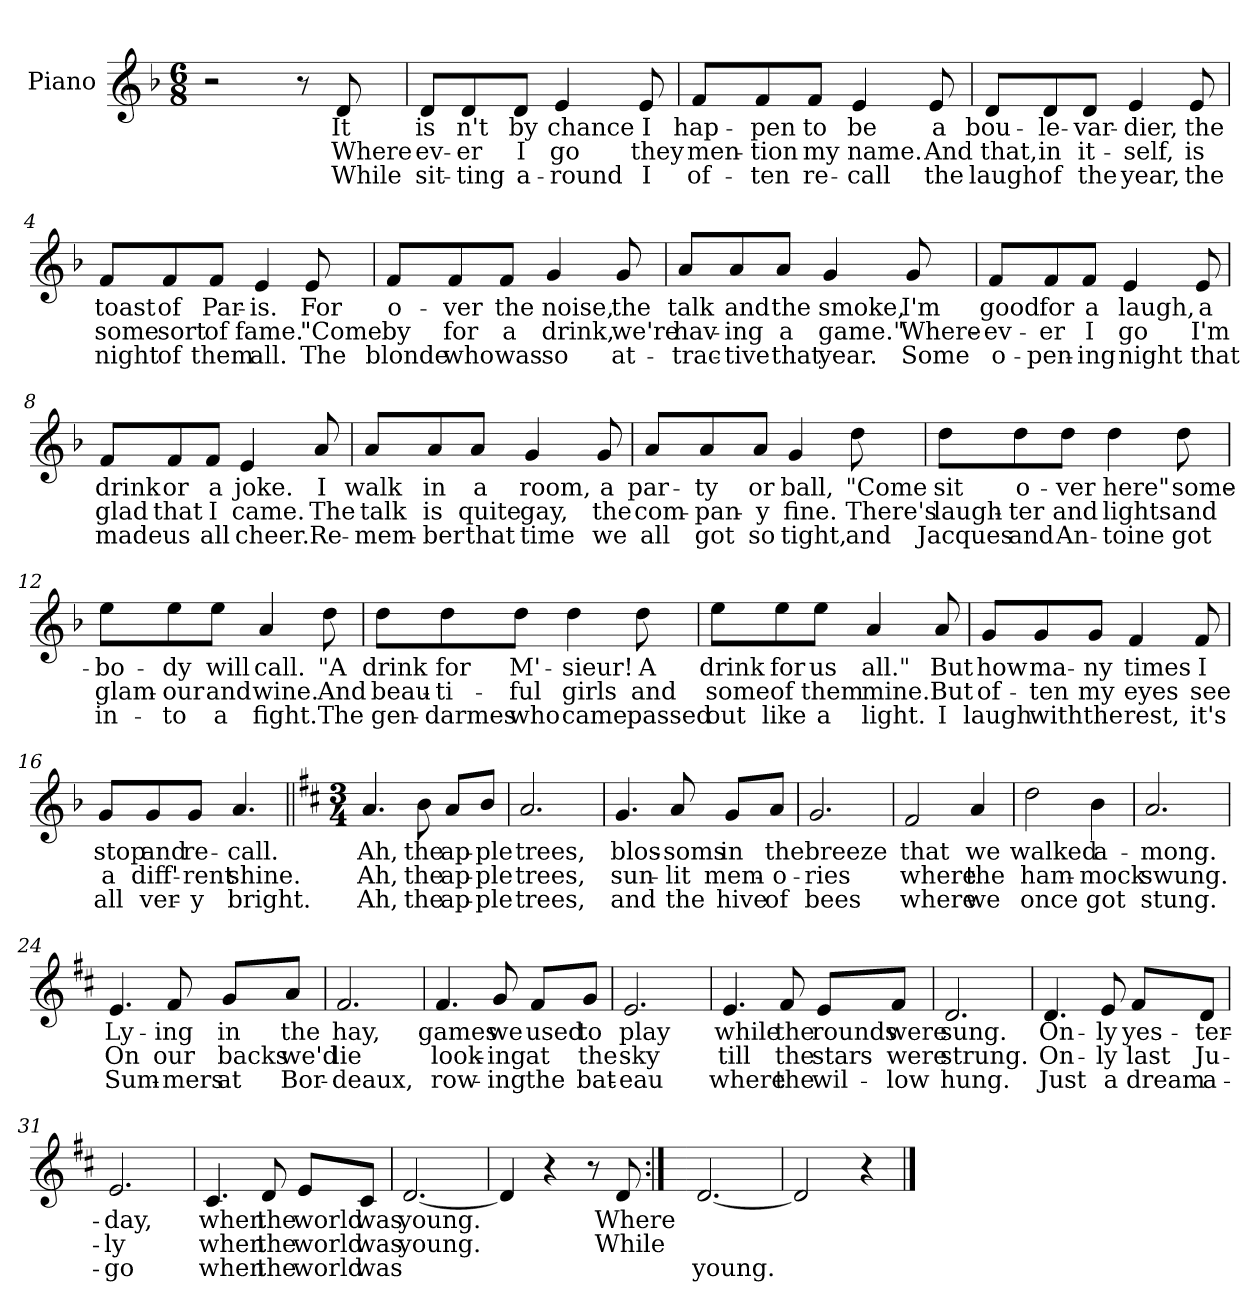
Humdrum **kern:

**kern	**text	**text	**text
*part1	*part1	*part1	*part1
*staff1	*staff1	*staff1	*staff1
*I"Piano	*	*	*
*I'Pno	*	*	*
*clefG2	*	*	*
*k[b-]	*	*	*
*F:	*	*	*
*M6/8	*	*	*
=	=	=	=
2r	.	.	.
8r	.	.	.
8d/	It	Where	While
=1	=1	=1	=1
8d/L	is	ev-	sit-
8d/	n't	-er	-ting
8d/J	by	I	a-
4e/	chance	go	-round
8e/	I	they	I
=2	=2	=2	=2
8f/L	hap-	men-	of-
8f/	-pen	-tion	-ten
8f/J	to	my	re-
4e/	be	name.	-call
8e/	a	And	the
=3	=3	=3	=3
8d/L	bou-	that,	laugh
8d/	-le-	in	of
8d/J	-var-	it-	the
4e/	-dier,	-self,	year,
8e/	the	is	the
!!LO:LB:g=z
=4	=4	=4	=4
8f/L	toast	some	night
8f/	of	sort	of
8f/J	Par-	of	them
4e/	-is.	fame.	all.
8e/	For	"Come	The
=5	=5	=5	=5
8f/L	o-	by	blonde
8f/	-ver	for	who
8f/J	the	a	was
4g/	noise,	drink,	so
8g/	the	we're	at-
=6	=6	=6	=6
8a/L	talk	hav-	-trac-
8a/	and	-ing	-tive
8a/J	the	a	that
4g/	smoke,	game."	year.
8g/	I'm	Where-	Some
!!LO:LB:g=z
=7	=7	=7	=7
8f/L	good	-ev-	o-
8f/	for	-er	-pen-
8f/J	a	I	-ing
4e/	laugh,	go	night
8e/	a	I'm	that
=8	=8	=8	=8
8f/L	drink	glad	made
8f/	or	that	us
8f/J	a	I	all
4e/	joke.	came.	cheer.
8a/	I	The	Re-
=9	=9	=9	=9
8a/L	walk	talk	-mem-
8a/	in	is	-ber
8a/J	a	quite	that
4g/	room,	gay,	time
8g/	a	the	we
!!LO:LB:g=z
=10	=10	=10	=10
8a/L	par-	com-	all
8a/	-ty	-pan-	got
8a/J	or	-y	so
4g/	ball,	fine.	tight,
8dd\	"Come	There's	and
=11	=11	=11	=11
8dd\L	sit	laugh-	Jacques
8dd\	o-	-ter	and
8dd\J	-ver	and	An-
4dd\	here"	lights	-toine
8dd\	some-	and	got
!!LO:LB:g=z
=12	=12	=12	=12
8ee\L	-bo-	glam-	in-
8ee\	-dy	-our	-to
8ee\J	will	and	a
4a/	call.	wine.	fight.
8dd\	"A	And	The
=13	=13	=13	=13
8dd\L	drink	beau-	gen-
8dd\	for	-ti-	-darmes
8dd\J	M'-	-ful	who
4dd\	-sieur!	girls	came
8dd\	A	and	passed
=14	=14	=14	=14
8ee\L	drink	some	out
8ee\	for	of	like
8ee\J	us	them	a
4a/	all."	mine.	light.
8a/	But	But	I
!!LO:PB:g=z
=15	=15	=15	=15
8g/L	how	of-	laugh
8g/	ma-	-ten	with
8g/J	-ny	my	the
4f/	times	eyes	rest,
8f/	I	see	it's
=16	=16	=16	=16
8g/L	stop	a	all
8g/	and	diff'-	ver-
8g/J	re-	-rent	-y
4.a/	-call.	shine.	bright.
!!LO:LB:g=z
=17||	=17||	=17||	=17||
*k[f#c#]	*	*	*
*D:	*	*	*
*M3/4	*	*	*
4.a/	Ah,	Ah,	Ah,
8b\	the	the	the
8a/L	ap-	ap-	ap-
8b/J	-ple	-ple	-ple
=18	=18	=18	=18
2.a/	trees,	trees,	trees,
=19	=19	=19	=19
4.g/	blos-	sun-	and
8a/	-soms	-lit	the
8g/L	in	mem-	hive
8a/J	the	-o-	of
=20	=20	=20	=20
2.g/	breeze	-ries	bees
!!LO:LB:g=z
=21	=21	=21	=21
2f#/	that	where	where
4a/	we	the	we
=22	=22	=22	=22
2dd\	walked	ham-	once
4b\	a-	-mock	got
=23	=23	=23	=23
2.a/	-mong.	swung.	stung.
=24	=24	=24	=24
4.e/	Ly-	On	Sum-
8f#/	-ing	our	-mers
8g/L	in	backs	at
8a/J	the	we'd	Bor-
!!LO:LB:g=z
=25	=25	=25	=25
2.f#/	hay,	lie	-deaux,
=26	=26	=26	=26
4.f#/	games	look-	row-
8g/	we	-ing	-ing
8f#/L	used	at	the
8g/J	to	the	bat-
=27	=27	=27	=27
2.e/	play	sky	-eau
!!LO:LB:g=z
=28	=28	=28	=28
4.e/	while	till	where
8f#/	the	the	the
8e/L	rounds	stars	wil-
8f#/J	were	were	-low
=29	=29	=29	=29
2.d/	sung.	strung.	hung.
=30	=30	=30	=30
4.d/	On-	On-	Just
8e/	-ly	-ly	a
8f#/L	yes-	last	dream
8d/J	-ter-	Ju-	a-
=31	=31	=31	=31
2.e/	-day,	-ly	-go
!!LO:LB:g=z
=32	=32	=32	=32
4.c#/	when	when	when
8d/	the	the	the
8e/L	world	world	world
8c#/J	was	was	was
=33	=33	=33	=33
[2.d/	young.	young.	.
=34	=34	=34	=34
4d/]	.	.	.
4r	.	.	.
8r	.	.	.
8d/	Where	While	.
=35:|!	=35:|!	=35:|!	=35:|!
[2.d/	.	.	young.
=36	=36	=36	=36
2d/]	.	.	.
4r	.	.	.
==	==	==	==
*-	*-	*-	*-
